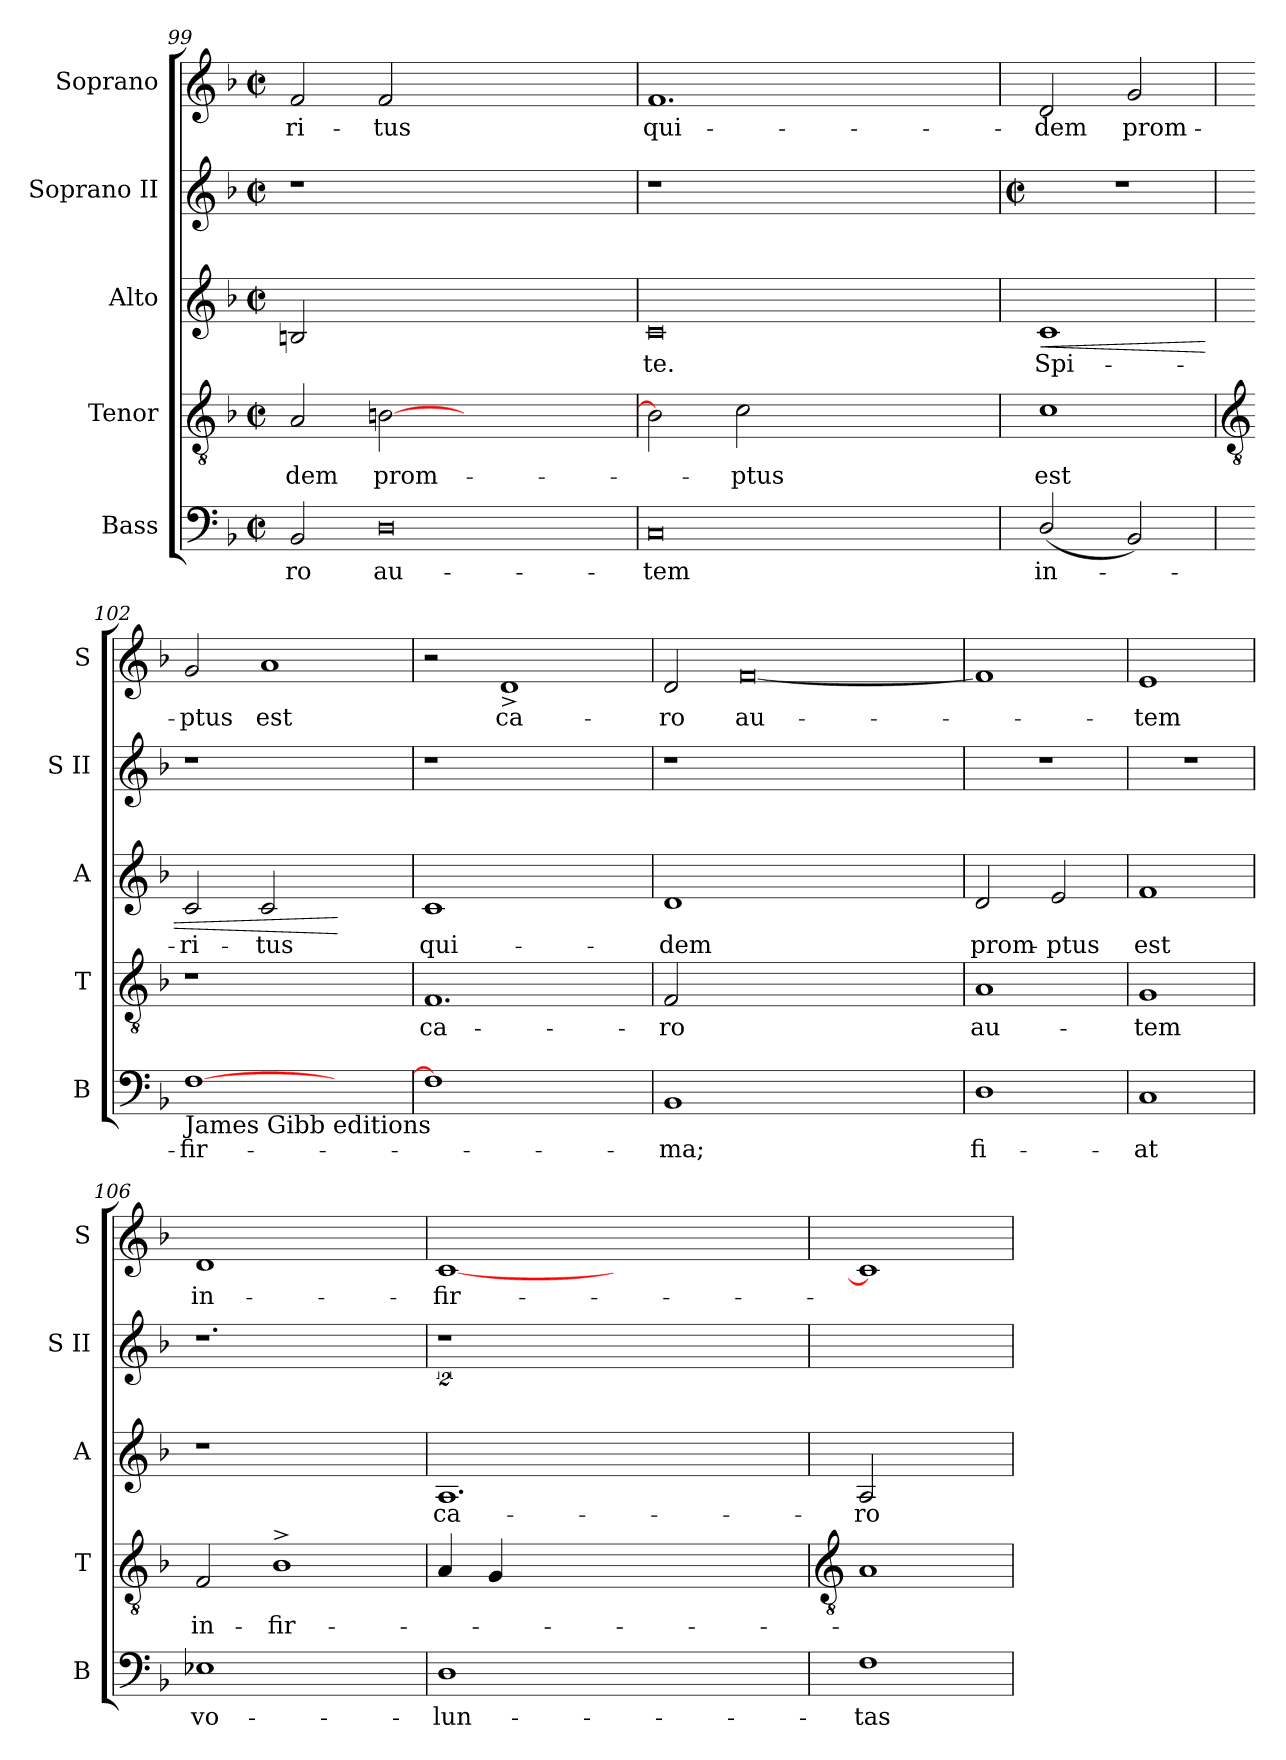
**kern	**text	**kern	**text	**kern	**text	**dynam	**kern	**kern	**text
*part5	*part5	*part4	*part4	*part3	*part3	*part3	*part2	*part1	*part1
*staff5	*staff5	*staff4	*staff4	*staff3	*staff3	*staff3	*staff2	*staff1	*staff1
*I"Bass	*	*I"Tenor	*	*I"Alto	*	*	*I"Soprano II	*I"Soprano	*
*I'B	*	*I'T	*	*I'A	*	*	*I'S II	*I'S	*
*clefF4	*	*clefGv2	*	*clefG2	*	*	*clefG2	*clefG2	*
*k[b-]	*	*k[b-]	*	*k[b-]	*	*	*k[b-]	*k[b-]	*
*F:	*	*F:	*	*F:	*	*	*F:	*F:	*
*M2/2	*	*M2/2	*	*M2/2	*	*	*M2/2	*M2/2	*
*met(c|)	*	*met(c|)	*	*met(c|)	*	*	*met(c|)	*met(c|)	*
=99	=99	=99	=99	=99	=99	=99	=99	=99	=99
!	!LO:LY:b	!	!LO:LY:b	!	!	!	!	!	!LO:LY:b
2BB-	-ro	2A	-dem	2Bn	.	.	1r	2f	-ri-
!	!LO:LY:b	!	!LO:LY:b	!	!	!	!	!	!LO:LY:b
0D	au-	[2Bn	prom-	0ryy	.	.	.	2f	-tus
.	.	1.ryy	.	.	.	.	1.ryy	1.ryy	.
!!LO:LB:g=z
=100	=100	=100	=100	=100	=100	=100	=100	=100	=100
!	!LO:LY:b	!	!	!	!LO:LY:b	!	!	!	!LO:LY:b
0C	-tem	2B]	.	0c	te.	.	1r	1.f	qui-
!	!	!	!LO:LY:b	!	!	!	!	!	!
.	.	2c	ptus	.	.	.	.	.	.
.	.	1ryy	.	.	.	.	1ryy	.	.
.	.	.	.	.	.	.	.	2ryy	.
!!LO:LB:g=z
=101	=101	=101	=101	=101	=101	=101	=101	=101	=101
*	*	*	*	*	*	*	*M2/2	*	*
*	*	*	*	*	*	*	*met(c|)	*	*
!	!LO:LY:b	!	!LO:LY:b	!	!LO:LY:b	!LO:HP:b	!	!	!LO:LY:b
(<2D/	in-	1c	est	1c	Spi-	<	1r	2d	-dem
!	!	!	!	!	!	!	!	!	!LO:LY:b
2BB-)	.	.	.	.	.	.	.	2g	prom-
!!LO:LB:g=z
=102	=102	=102	=102	=102	=102	=102	=102	=102	=102
*	*	*clefGv2	*	*	*	*	*	*	*
!LO:TX:b:t=James Gibb editions	!	!	!	!	!	!	!	!	!
!	!LO:LY:b	!	!	!	!LO:LY:b	!	!	!	!LO:LY:b
[1F	fir-	1r	.	2c	-ri-	.	1r	2g	-ptus
!	!	!	!	!	!LO:LY:b	!	!	!	!LO:LY:b
.	.	.	.	2c	-tus	.	.	1a	est
2ryy	.	2ryy	.	2ryy	.	[	2ryy	.	.
!!LO:LB:g=z
=103	=103	=103	=103	=103	=103	=103	=103	=103	=103
!	!	!	!LO:LY:b	!	!LO:LY:b	!	!	!	!
1F]	.	1.F	ca-	1c	qui-	.	1r	2r	.
!	!	!	!	!	!	!	!	!	!LO:LY:b
.	.	.	.	.	.	.	.	1d^	ca-
2ryy	.	.	.	2ryy	.	.	2ryy	.	.
=104A	=104A	=104A	=104A	=104A	=104A	=104A	=104A	=104A	=104A
!	!LO:LY:b	!	!LO:LY:b	!	!LO:LY:b	!	!	!	!LO:LY:b
1BB-	ma;	2F	-ro	1d	-dem	.	1r	2d	-ro
!	!	!	!	!	!	!	!	!	!LO:LY:b
.	.	0ryy	.	.	.	.	.	[0f	au-
1.ryy	.	.	.	1.ryy	.	.	1.ryy	.	.
=105	=105	=105	=105	=105	=105	=105	=105	=105	=105
!	!LO:LY:b	!	!LO:LY:b	!	!LO:LY:b	!	!	!	!
1D	fi-	1A	au-	2d	prom-	.	1r	1f]	.
!	!	!	!	!	!LO:LY:b	!	!	!	!
.	.	.	.	2e	-ptus	.	.	.	.
=105A	=105A	=105A	=105A	=105A	=105A	=105A	=105A	=105A	=105A
!	!LO:LY:b	!	!LO:LY:b	!	!LO:LY:b	!	!	!	!LO:LY:b
1C	-at	1G	-tem	1f	est	.	1r	1e	tem
!!LO:LB:g=z
=106	=106	=106	=106	=106	=106	=106	=106	=106	=106
!	!LO:LY:b	!	!LO:LY:b	!	!	!	!	!	!LO:LY:b
1E-X	vo-	2F	in-	1r	.	.	1.r	1d	in-
!	!	!	!LO:LY:b	!	!	!	!	!	!
.	.	1B-^	-fir-	.	.	.	.	.	.
2ryy	.	.	.	2ryy	.	.	.	2ryy	.
=107A	=107A	=107A	=107A	=107A	=107A	=107A	=107A	=107A	=107A
!	!LO:LY:b	!	!	!	!LO:LY:b	!	!	!	!LO:LY:b
1D	-lun-	4A	.	1.A	ca-	.	2%5r	[1c	-fir-
.	.	4G	.	.	.	.	.	.	.
.	.	0ryy	.	.	.	.	.	.	.
1.ryy	.	.	.	.	.	.	.	1.ryy	.
.	.	.	.	1ryy	.	.	.	.	.
!!LO:LB:g=z
=108	=108	=108	=108	=108	=108	=108	=108	=108	=108
*	*	*clefGv2	*	*	*	*	*	*	*
!	!LO:LY:b	!	!	!	!LO:LY:b	!	!	!	!
1F	-tas	1A	.	2A	-ro	.	1ryy	1c]	.
.	.	.	.	2ryy	.	.	.	.	.
=	=	=	=	=	=	=	=	=	=
*-	*-	*-	*-	*-	*-	*-	*-	*-	*-
